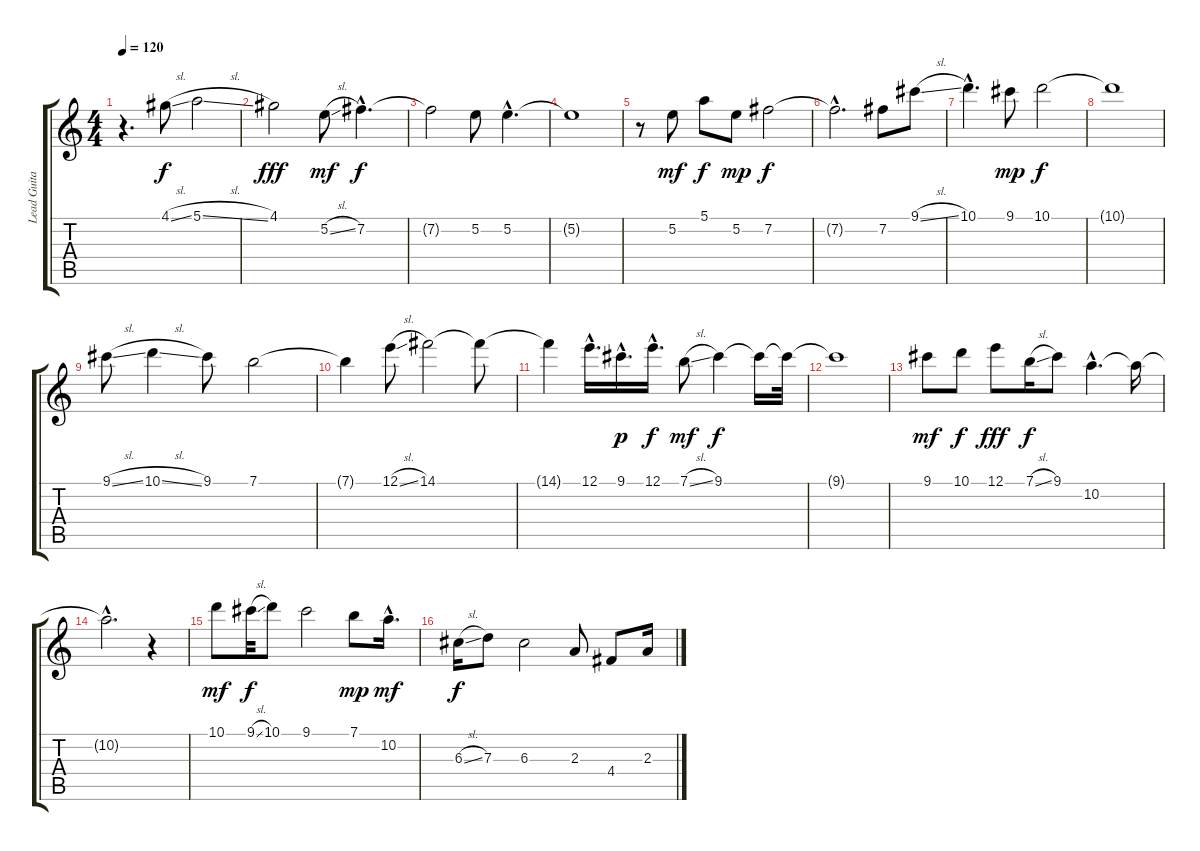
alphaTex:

\track ("Lead Guitar" "Lead Guita") {instrument electricguitarjazz}
\staff {score tabs}
\tuning (E4 B3 G3 D3 A2 E2) {hide}
\ts (4 4)
\tempo 120
\clef g2
\ks c
r.4{d dy f} 4.1{sl}.8 5.1{sl}.2 |
4.1.2{dy fff} 5.2{sl}.8{dy mf} 7.2{hac}.4{d dy f} |
7.2{t}.2 5.2.8 5.2{hac}.4{d} |
5.2{t}.1 |
r.8 5.2.8{dy mf} 5.1.8{dy f} 5.2.8{dy mp} 7.2.2{dy f} |
7.2{hac t}.2{d} 7.2.8 9.1{sl}.8 |
10.1{hac}.4{d} 9.1.8{dy mp} 10.1.2{dy f} |
10.1{t}.1 |
9.1{sl}.8 10.1{sl}.4 9.1.8 7.1.2 |
7.1{t}.4 12.1{sl}.8 14.1.2 14.1{t}.8 |
14.1{t}.4 12.1{hac}.16{d} 9.1{hac}.16{d dy p} 12.1{hac}.16{d dy f} 7.1{sl}.8{dy mf} 9.1.4{dy f} 9.1{t}.16 9.1{t}.32 |
9.1{t}.1 |
9.1.8{dy mf} 10.1.8{dy f} 12.1.8{dy fff} 7.1{sl}.16{dy f} 9.1.8 10.2{hac}.4{d} 10.2{t}.16 |
10.2{hac t}.2{d} r.4 |
10.1.8{dy mf} 9.1{sl}.32{dy f} 10.1.8 9.1.2 7.1.8{dy mp} 10.2{hac}.16{d dy mf} |
6.3{sl}.16{dy f} 7.3.8 6.3.2 2.3.8 4.4.8 2.3.16
